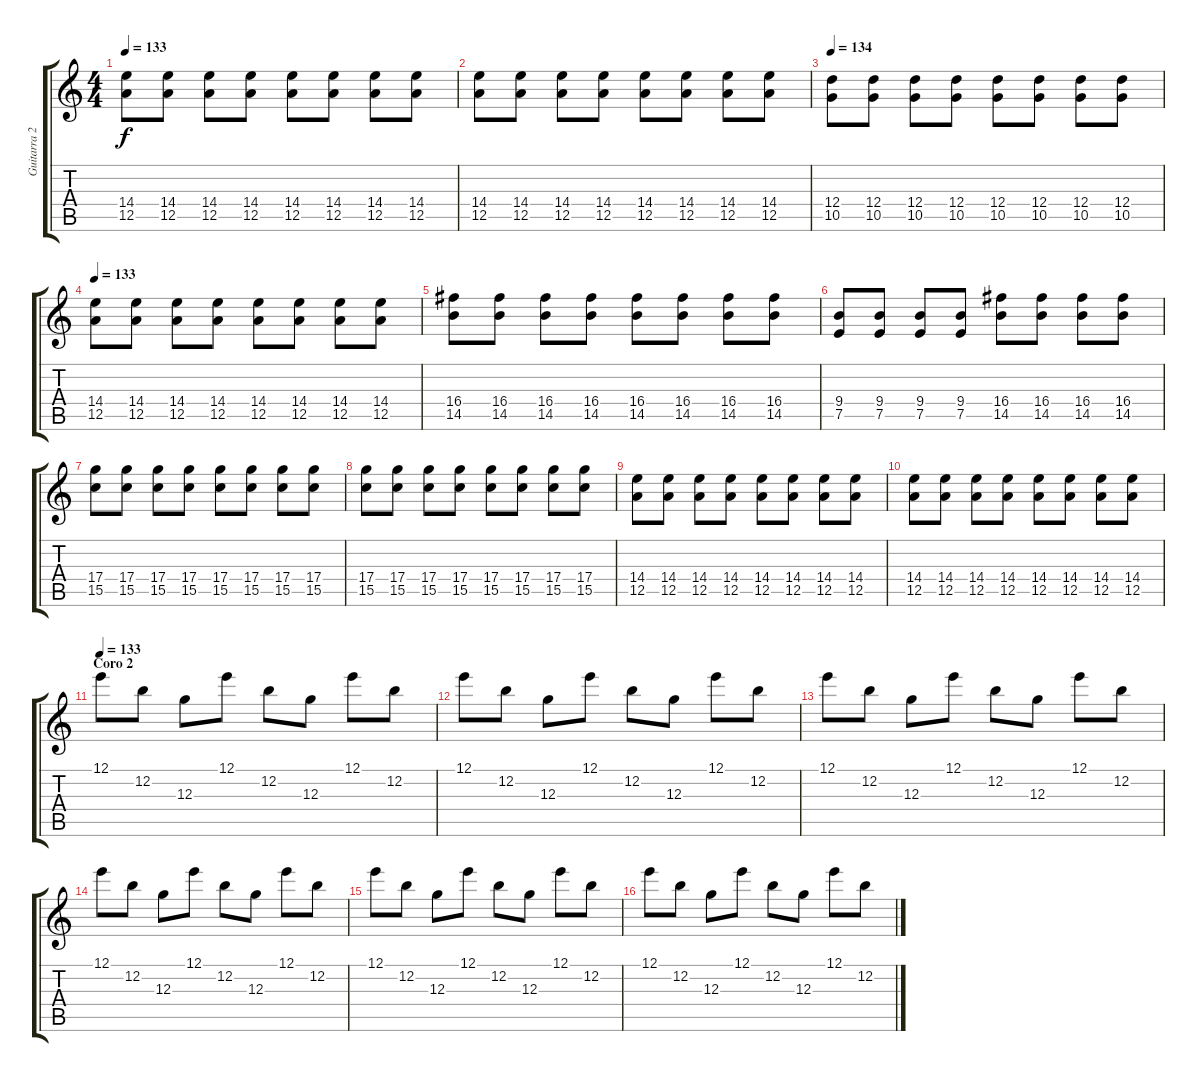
\track ("Guitarra 2" "Guitarra 2") {instrument distortionguitar}
\staff {score tabs}
\tuning (E4 B3 G3 D3 A2 E2) {hide}
\ts (4 4)
\tempo 133
\clef g2
\ks c
(14.4 12.5).8{dy f} (14.4 12.5).8 (14.4 12.5).8 (14.4 12.5).8 (14.4 12.5).8 (14.4 12.5).8 (14.4 12.5).8 (14.4 12.5).8 |
(14.4 12.5).8 (14.4 12.5).8 (14.4 12.5).8 (14.4 12.5).8 (14.4 12.5).8 (14.4 12.5).8 (14.4 12.5).8 (14.4 12.5).8 |
\tempo 134
(12.4 10.5).8 (12.4 10.5).8 (12.4 10.5).8 (12.4 10.5).8 (12.4 10.5).8 (12.4 10.5).8 (12.4 10.5).8 (12.4 10.5).8 |
\tempo 133
(14.4 12.5).8 (14.4 12.5).8 (14.4 12.5).8 (14.4 12.5).8 (14.4 12.5).8 (14.4 12.5).8 (14.4 12.5).8 (14.4 12.5).8 |
(16.4 14.5).8 (16.4 14.5).8 (16.4 14.5).8 (16.4 14.5).8 (16.4 14.5).8 (16.4 14.5).8 (16.4 14.5).8 (16.4 14.5).8 |
(9.4 7.5).8 (9.4 7.5).8 (9.4 7.5).8 (9.4 7.5).8 (16.4 14.5).8 (16.4 14.5).8 (16.4 14.5).8 (16.4 14.5).8 |
(17.4 15.5).8 (17.4 15.5).8 (17.4 15.5).8 (17.4 15.5).8 (17.4 15.5).8 (17.4 15.5).8 (17.4 15.5).8 (17.4 15.5).8 |
(17.4 15.5).8 (17.4 15.5).8 (17.4 15.5).8 (17.4 15.5).8 (17.4 15.5).8 (17.4 15.5).8 (17.4 15.5).8 (17.4 15.5).8 |
(14.4 12.5).8 (14.4 12.5).8 (14.4 12.5).8 (14.4 12.5).8 (14.4 12.5).8 (14.4 12.5).8 (14.4 12.5).8 (14.4 12.5).8 |
(14.4 12.5).8 (14.4 12.5).8 (14.4 12.5).8 (14.4 12.5).8 (14.4 12.5).8 (14.4 12.5).8 (14.4 12.5).8 (14.4 12.5).8 |
\section ("" "Coro 2")
\tempo 133
12.1.8{volume 13} 12.2.8 12.3.8 12.1.8 12.2.8 12.3.8 12.1.8 12.2.8 |
12.1.8 12.2.8 12.3.8 12.1.8 12.2.8 12.3.8 12.1.8 12.2.8 |
12.1.8 12.2.8 12.3.8 12.1.8 12.2.8 12.3.8 12.1.8 12.2.8 |
12.1.8 12.2.8 12.3.8 12.1.8 12.2.8 12.3.8 12.1.8 12.2.8 |
12.1.8 12.2.8 12.3.8 12.1.8 12.2.8 12.3.8 12.1.8 12.2.8 |
12.1.8 12.2.8 12.3.8 12.1.8 12.2.8 12.3.8 12.1.8 12.2.8
